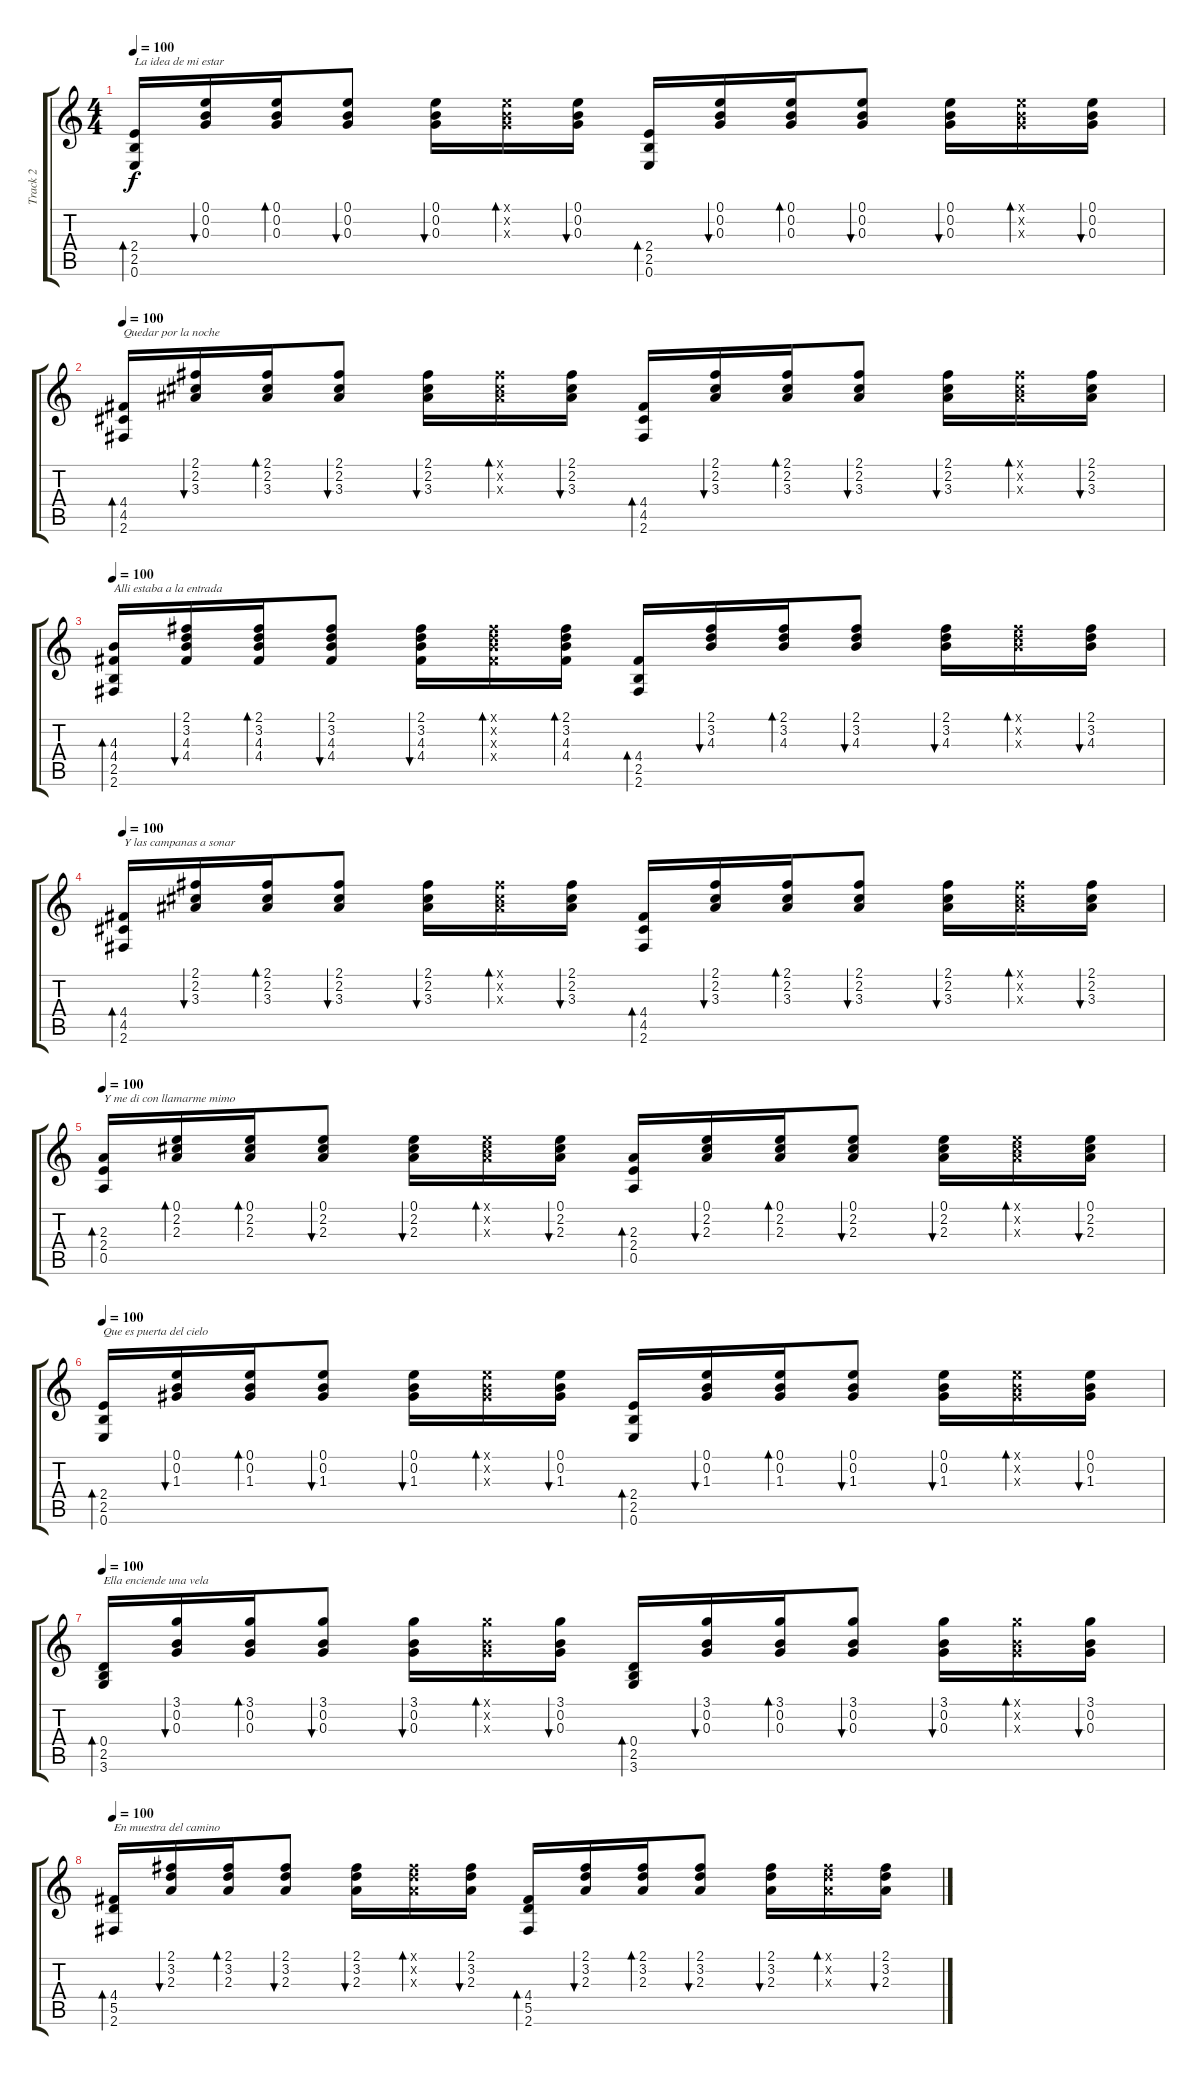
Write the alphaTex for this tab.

\track ("Track 2" "Track 2") {instrument acousticguitarnylon}
\staff {score tabs}
\tuning (E4 B3 G3 D3 A2 E2) {hide}
\ts (4 4)
\tempo 100
\clef g2
\ks c
(2.4 2.5 0.6).16{bd 60 txt "La idea de mi estar" dy f} (0.1 0.2 0.3).16{bu 60} (0.1 0.2 0.3).16{bd 60} (0.1 0.2 0.3).8{bu 60} (0.1 0.2 0.3).16{bu 60} (0.1{x} 0.2{x} 0.3{x}).16{bd 60} (0.1 0.2 0.3).16{bu 60} (2.4 2.5 0.6).16{bd 60} (0.1 0.2 0.3).16{bu 60} (0.1 0.2 0.3).16{bd 60} (0.1 0.2 0.3).8{bu 60} (0.1 0.2 0.3).16{bu 60} (0.1{x} 0.2{x} 0.3{x}).16{bd 60} (0.1 0.2 0.3).16{bu 60} |
\tempo 100
(4.4 4.5 2.6).16{bd 60 txt "Quedar por la noche "} (2.1 2.2 3.3).16{bu 60} (2.1 2.2 3.3).16{bd 60} (2.1 2.2 3.3).8{bu 60} (2.1 2.2 3.3).16{bu 60} (2.1{x} 2.2{x} 3.3{x}).16{bd 60} (2.1 2.2 3.3).16{bu 60} (4.4 4.5 2.6).16{bd 60} (2.1 2.2 3.3).16{bu 60} (2.1 2.2 3.3).16{bd 60} (2.1 2.2 3.3).8{bu 60} (2.1 2.2 3.3).16{bu 60} (2.1{x} 2.2{x} 3.3{x}).16{bd 60} (2.1 2.2 3.3).16{bu 60} |
\tempo 100
(4.3 4.4 2.5 2.6).16{bd 60 txt "Alli estaba a la entrada"} (2.1 3.2 4.3 4.4).16{bu 60} (2.1 3.2 4.3 4.4).16{bd 60} (2.1 3.2 4.3 4.4).8{bu 60} (2.1 3.2 4.3 4.4).16{bu 60} (2.1{x} 3.2{x} 4.3{x} 4.4{x}).16{bd 60} (2.1 3.2 4.3 4.4).16{bd 60} (4.4 2.5 2.6).16{bd 60} (2.1 3.2 4.3).16{bu 60} (2.1 3.2 4.3).16{bd 60} (2.1 3.2 4.3).8{bu 60} (2.1 3.2 4.3).16{bu 60} (2.1{x} 3.2{x} 4.3{x}).16{bd 60} (2.1 3.2 4.3).16{bu 60} |
\tempo 100
(4.4 4.5 2.6).16{bd 60 txt "Y las campanas a sonar"} (2.1 2.2 3.3).16{bu 60} (2.1 2.2 3.3).16{bd 60} (2.1 2.2 3.3).8{bu 60} (2.1 2.2 3.3).16{bu 60} (2.1{x} 2.2{x} 3.3{x}).16{bd 60} (2.1 2.2 3.3).16{bu 60} (4.4 4.5 2.6).16{bd 60} (2.1 2.2 3.3).16{bu 60} (2.1 2.2 3.3).16{bd 60} (2.1 2.2 3.3).8{bu 60} (2.1 2.2 3.3).16{bu 60} (2.1{x} 2.2{x} 3.3{x}).16{bd 60} (2.1 2.2 3.3).16{bu 60} |
\tempo 100
(2.3 2.4 0.5).16{bd 60 txt "Y me di con llamarme mimo"} (0.1 2.2 2.3).16{bd 60} (0.1 2.2 2.3).16{bd 60} (0.1 2.2 2.3).8{bu 60} (0.1 2.2 2.3).16{bu 60} (0.1{x} 2.2{x} 2.3{x}).16{bd 60} (0.1 2.2 2.3).16{bu 60} (2.3 2.4 0.5).16{bd 60} (0.1 2.2 2.3).16{bu 60} (0.1 2.2 2.3).16{bd 60} (0.1 2.2 2.3).8{bu 60} (0.1 2.2 2.3).16{bu 60} (0.1{x} 2.2{x} 2.3{x}).16{bd 60} (0.1 2.2 2.3).16{bu 60} |
\tempo 100
(2.4 2.5 0.6).16{bd 60 txt "Que es puerta del cielo"} (0.1 0.2 1.3).16{bu 60} (0.1 0.2 1.3).16{bd 60} (0.1 0.2 1.3).8{bu 60} (0.1 0.2 1.3).16{bu 60} (0.1{x} 0.2{x} 1.3{x}).16{bd 60} (0.1 0.2 1.3).16{bu 60} (2.4 2.5 0.6).16{bd 60} (0.1 0.2 1.3).16{bu 60} (0.1 0.2 1.3).16{bd 60} (0.1 0.2 1.3).8{bu 60} (0.1 0.2 1.3).16{bu 60} (0.1{x} 0.2{x} 1.3{x}).16{bd 60} (0.1 0.2 1.3).16{bu 60} |
\tempo 100
(0.4 2.5 3.6).16{bd 60 txt "Ella enciende una vela"} (3.1 0.2 0.3).16{bu 60} (3.1 0.2 0.3).16{bd 60} (3.1 0.2 0.3).8{bu 60} (3.1 0.2 0.3).16{bu 60} (3.1{x} 0.2{x} 0.3{x}).16{bd 60} (3.1 0.2 0.3).16{bu 60} (0.4 2.5 3.6).16{bd 60} (3.1 0.2 0.3).16{bu 60} (3.1 0.2 0.3).16{bd 60} (3.1 0.2 0.3).8{bu 60} (3.1 0.2 0.3).16{bu 60} (3.1{x} 0.2{x} 0.3{x}).16{bd 60} (3.1 0.2 0.3).16{bu 60} |
\tempo 100
(4.4 5.5 2.6).16{bd 60 txt "En muestra del camino"} (2.1 3.2 2.3).16{bu 60} (2.1 3.2 2.3).16{bd 60} (2.1 3.2 2.3).8{bu 60} (2.1 3.2 2.3).16{bu 60} (2.1{x} 3.2{x} 2.3{x}).16{bd 60} (2.1 3.2 2.3).16{bu 60} (4.4 5.5 2.6).16{bd 60} (2.1 3.2 2.3).16{bu 60} (2.1 3.2 2.3).16{bd 60} (2.1 3.2 2.3).8{bu 60} (2.1 3.2 2.3).16{bu 60} (2.1{x} 3.2{x} 2.3{x}).16{bd 60} (2.1 3.2 2.3).16{bu 60}
